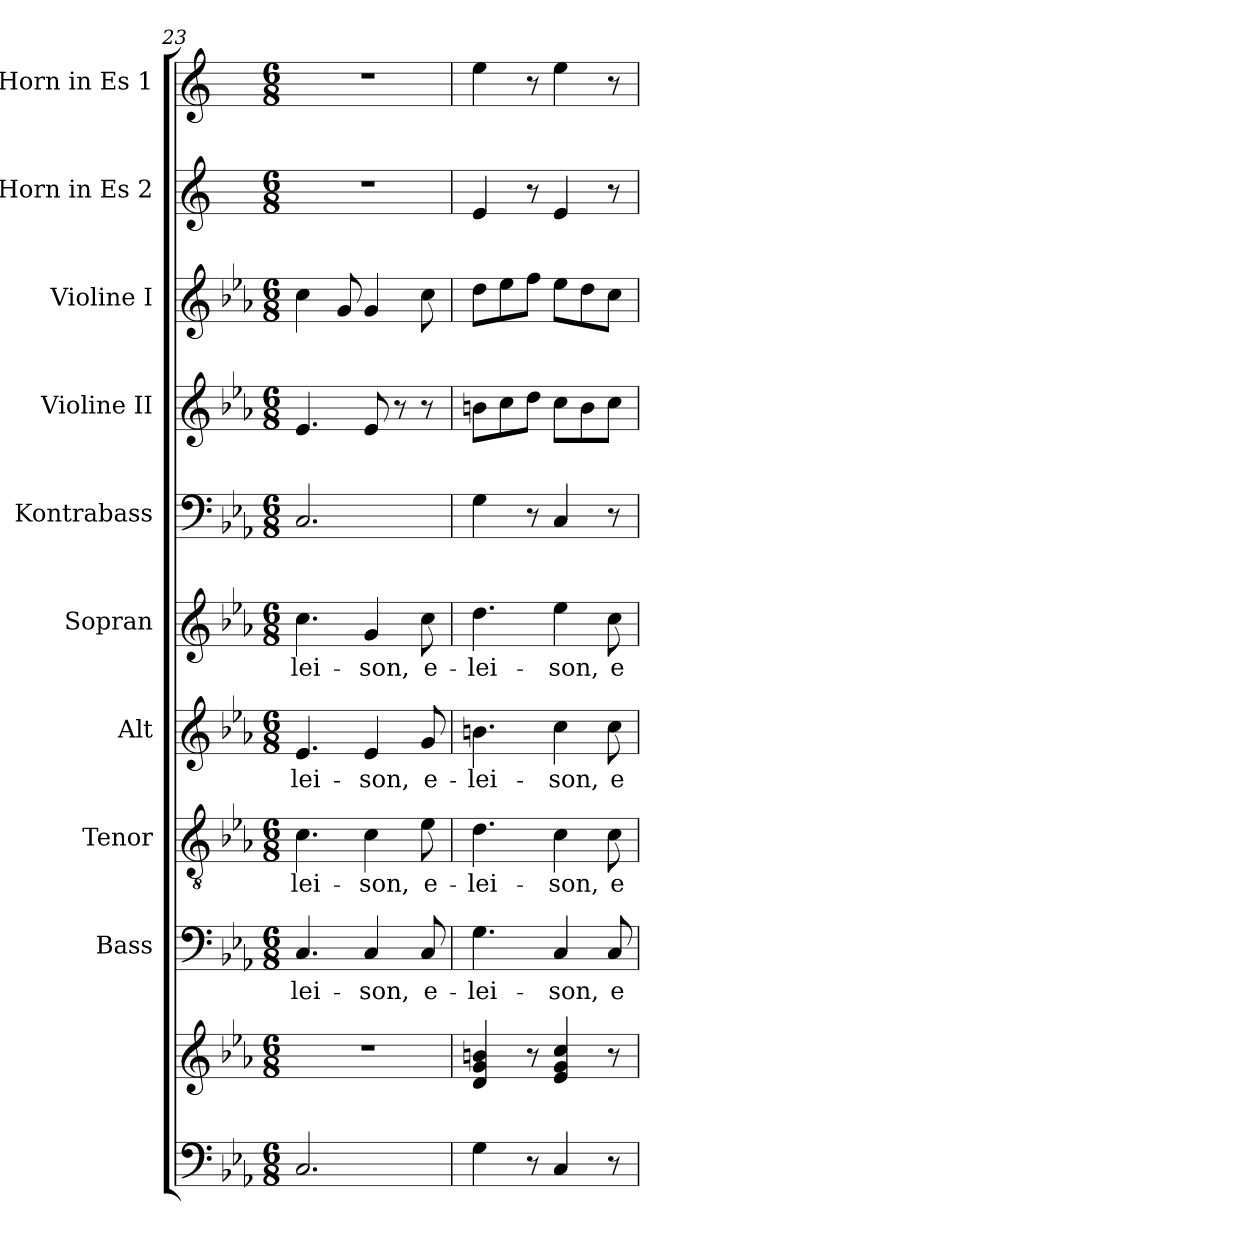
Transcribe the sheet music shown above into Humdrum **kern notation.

**kern	**kern	**kern	**text	**kern	**text	**kern	**text	**kern	**text	**kern	**kern	**kern	**kern	**kern
*part10	*part10	*part9	*part9	*part8	*part8	*part7	*part7	*part6	*part6	*part5	*part4	*part3	*part2	*part1
*staff11	*staff10	*staff9	*staff9	*staff8	*staff8	*staff7	*staff7	*staff6	*staff6	*staff5	*staff4	*staff3	*staff2	*staff1
*	*	*I"Bass	*	*I"Tenor	*	*I"Alt	*	*I"Sopran	*	*I"Kontrabass	*I"Violine II	*I"Violine I	*I"Horn in Es 2	*I"Horn in Es 1
*	*	*I'B.	*	*I'T.	*	*I'A.	*	*I'S.	*	*I'Kb.	*I'Vl. II	*I'Vl. I	*I'Hr. Es 2	*I'Hr. Es 1
*clefF4	*clefG2	*clefF4	*	*clefGv2	*	*clefG2	*	*clefG2	*	*clefF4	*clefG2	*clefG2	*clefG2	*clefG2
*	*	*	*	*	*	*	*	*	*	*ITrd7c12	*	*	*ITrd5c9	*ITrd5c9
*k[b-e-a-]	*k[b-e-a-]	*k[b-e-a-]	*	*k[b-e-a-]	*	*k[b-e-a-]	*	*k[b-e-a-]	*	*k[b-e-a-]	*k[b-e-a-]	*k[b-e-a-]	*k[b-e-a-]	*k[b-e-a-]
*E-:	*E-:	*E-:	*	*E-:	*	*E-:	*	*E-:	*	*E-:	*E-:	*E-:	*E-:	*E-:
*M6/8	*M6/8	*M6/8	*	*M6/8	*	*M6/8	*	*M6/8	*	*M6/8	*M6/8	*M6/8	*M6/8	*M6/8
=23	=23	=23	=23	=23	=23	=23	=23	=23	=23	=23	=23	=23	=23	=23
!	!	!	!LO:LY:b	!	!LO:LY:b	!	!LO:LY:b	!	!LO:LY:b	!	!	!	!	!
2.C/	2.r	4.C/	-lei-	4.c\	-lei-	4.e-/	-lei-	4.cc\	-lei-	2.CC/	4.e-/	4cc\	2.r	2.r
.	.	.	.	.	.	.	.	.	.	.	.	8g/	.	.
!	!	!	!LO:LY:b	!	!LO:LY:b	!	!LO:LY:b	!	!LO:LY:b	!	!	!	!	!
.	.	4C/	-son,	4c\	-son,	4e-/	-son,	4g/	-son,	.	8e-/	4g/	.	.
.	.	.	.	.	.	.	.	.	.	.	8r	.	.	.
!	!	!	!LO:LY:b	!	!LO:LY:b	!	!LO:LY:b	!	!LO:LY:b	!	!	!	!	!
.	.	8C/	e-	8e-\	e-	8g/	e-	8cc\	e-	.	8r	8cc\	.	.
=24	=24	=24	=24	=24	=24	=24	=24	=24	=24	=24	=24	=24	=24	=24
!	!	!	!LO:LY:b	!	!LO:LY:b	!	!LO:LY:b	!	!LO:LY:b	!	!	!	!	!
4G\	4d/ 4g/ 4bn/	4.G\	-lei-	4.d\	-lei-	4.bn\	-lei-	4.dd\	-lei-	4GG\	8bn\L	8dd\L	4G/	4g\
.	.	.	.	.	.	.	.	.	.	.	8cc\	8ee-\	.	.
8r	8r	.	.	.	.	.	.	.	.	8r	8dd\J	8ff\J	8r	8r
!	!	!	!LO:LY:b	!	!LO:LY:b	!	!LO:LY:b	!	!LO:LY:b	!	!	!	!	!
4C/	4e-/ 4g/ 4cc/	4C/	-son,	4c\	-son,	4cc\	-son,	4ee-\	-son,	4CC/	8cc\L	8ee-\L	4G/	4g\
.	.	.	.	.	.	.	.	.	.	.	8b\	8dd\	.	.
!	!	!	!LO:LY:b	!	!LO:LY:b	!	!LO:LY:b	!	!LO:LY:b	!	!	!	!	!
8r	8r	8C/	e-	8c\	e-	8cc\	e-	8cc\	e-	8r	8cc\J	8cc\J	8r	8r
=	=	=	=	=	=	=	=	=	=	=	=	=	=	=
*-	*-	*-	*-	*-	*-	*-	*-	*-	*-	*-	*-	*-	*-	*-
